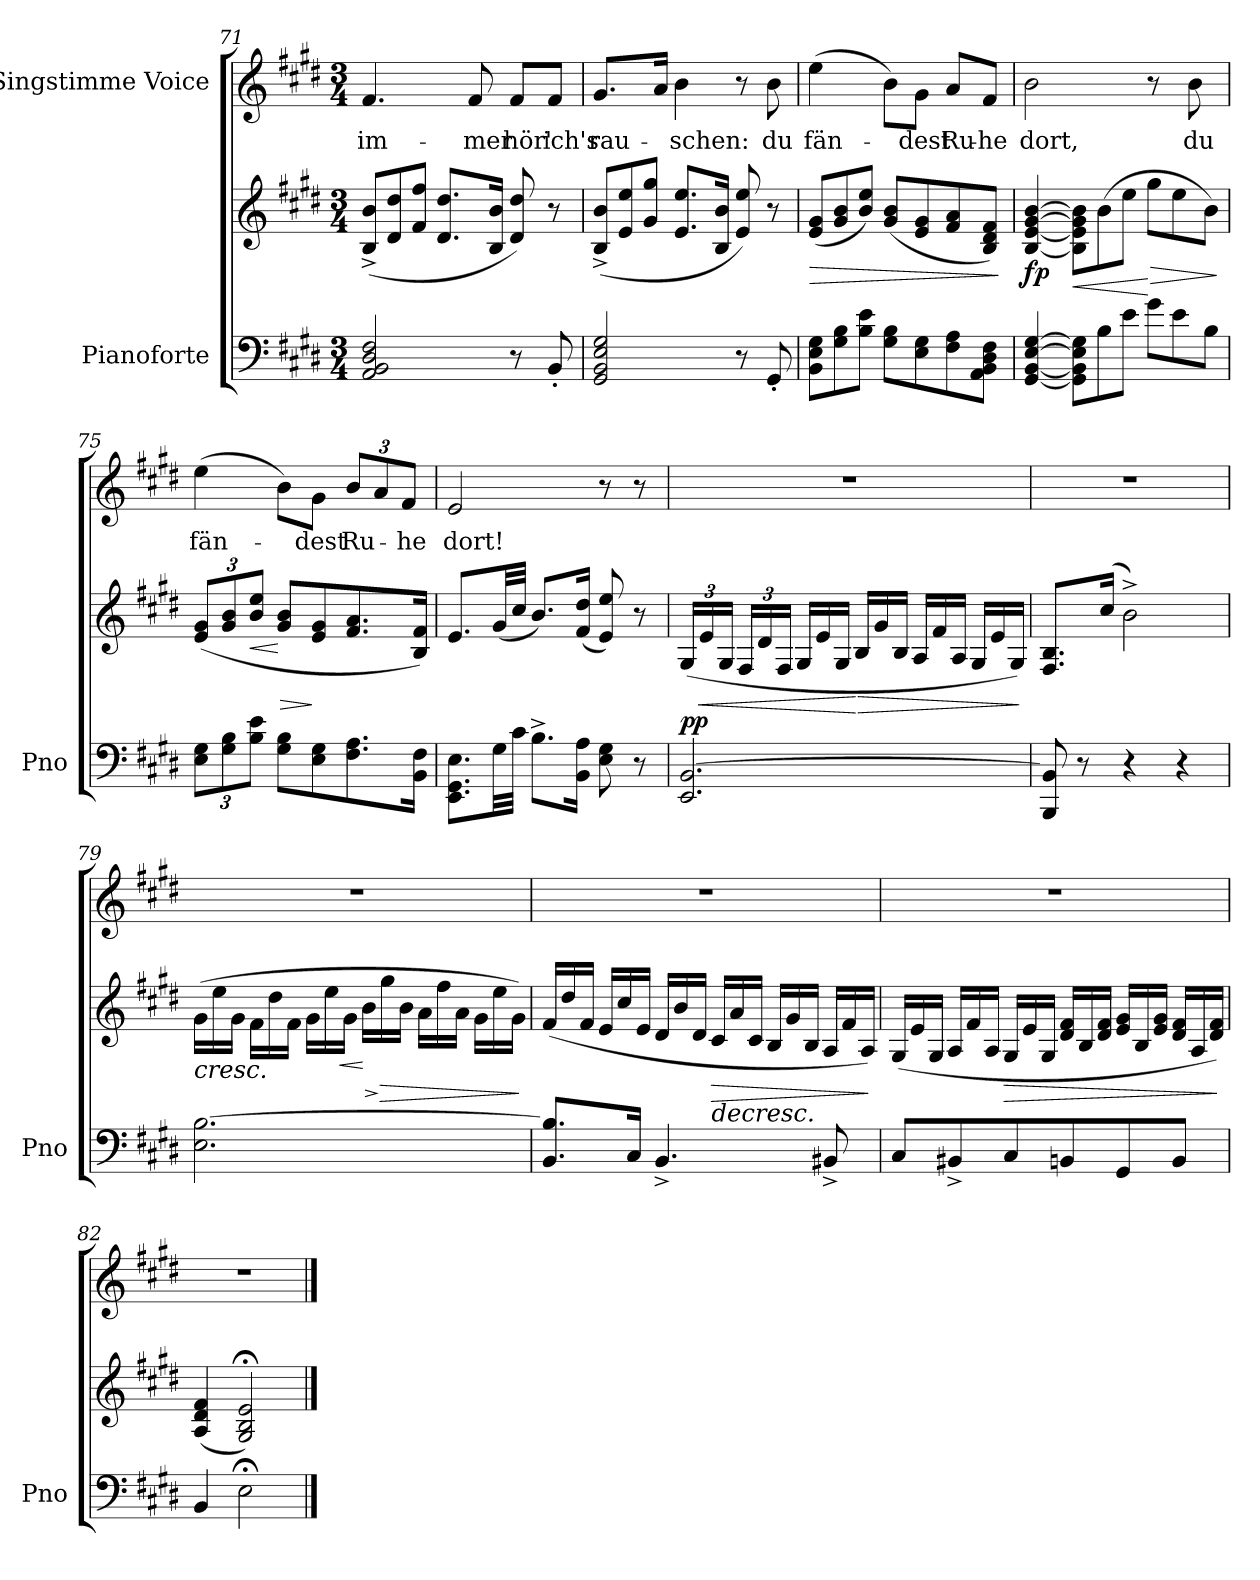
**kern	**kern	**dynam	**kern	**text
*part2	*part2	*part2	*part1	*part1
*staff3	*staff2	*staff2/3	*staff1	*staff1
*I"Pianoforte	*	*	*I"Singstimme Voice	*
*I'Pno	*	*	*	*
*clefF4	*clefG2	*	*clefG2	*
*k[f#c#g#d#]	*k[f#c#g#d#]	*	*k[f#c#g#d#]	*
*M3/4	*M3/4	*	*M3/4	*
*	*Xtuplet	*	*	*
=71	=71	=71	=71	=71
!	!	!	!	!LO:LY:b
2AA/ 2BB/ 2D#/ 2F#/	(<12B/^ 12b/^L	.	4.f#/	im-
.	12d#/ 12dd#/	.	.	.
.	12f#/ 12ff#/J	.	.	.
.	8.d#/ 8.dd#/L	.	.	.
!	!	!	!	!LO:LY:b
.	.	.	8f#/	-mer
.	16B/ 16b/Jk	.	.	.
!	!	!	!	!LO:LY:b
8r	8d#/ 8dd#/)	.	8f#/L	hör'
!	!	!	!	!LO:LY:b
8BB'/	8r	.	8f#/J	ich's
=72	=72	=72	=72	=72
!	!	!	!	!LO:LY:b
2GG#/ 2BB/ 2E/ 2G#/	(<12B/^ 12b/^L	.	8.g#/L	rau-
.	12e/ 12ee/	.	.	.
.	12g#/ 12gg#/J	.	.	.
.	.	.	16a/Jk	.
!	!	!	!	!LO:LY:b
.	8.e/ 8.ee/L	.	4b\	-schen:
.	16B/ 16b/Jk	.	.	.
8r	8e/ 8ee/)	.	8r	.
!	!	!	!	!LO:LY:b
8GG#'/	8r	.	8b\	du
!!LO:LB:g=z
=73	=73	=73	=73	=73
*Xtuplet	*	*	*	*
!	!	!LO:HP:b	!	!LO:LY:b
12BB\ 12E\ 12G#\L	(<12e/ 12g#/L	>	(>4ee\	fän-
12G#\ 12B\	12g#/ 12b/	.	.	.
12B\ 12e\J	12b/ 12ee/J)	.	.	.
8G#\ 8B\L	(<8g#/ 8b/L	.	8b\L)	.
!	!	!	!	!LO:LY:b
8E\ 8G#\	8e/ 8g#/	.	8g#\J	-dest
!	!	!	!	!LO:LY:b
8F#\ 8A\	8f#/ 8a/	.	8a/L	Ru-
!	!	!	!	!LO:LY:b
8AA\ 8BB\ 8D#\ 8F#\J	8B/ 8d#/ 8f#/J)	.	8f#/J	-he
.	.	]	.	.
=74	=74	=74	=74	=74
!	!	!LO:DY:b	!	!LO:LY:b
[4GG#/ [4BB/ [4E/ [4G#/	[4B/ [4e/ [4g#/ [4b/	fp	2b\	dort,
!	!	!LO:HP:b	!	!
12GG#\] 12BB\] 12E\] 12G#\]L	12B\] 12e\] 12g#\] 12b\]L	<	.	.
12B\	(>12b\	.	.	.
12e\J	12ee\J	.	.	.
!	!	!LO:HP:n=1:b	!	!
12g#\L	12gg#\L	[ >	8r	.
12e\	12ee\	.	.	.
!	!	!	!	!LO:LY:b
.	.	.	8b\	du
12B\J	12b\J)	.	.	.
.	.	]	.	.
=75	=75	=75	=75	=75
*tuplet	*	*	*	*
*Xbrackettup	*tuplet	*	*	*
*	*Xbrackettup	*	*	*
!	!	!	!	!LO:LY:b
12E\ 12G#\L	(<12e/ 12g#/L	.	(>4ee\	fän-
12G#\ 12B\	12g#/ 12b/	.	.	.
!	!	!LO:HP:b	!	!
12B\ 12e\J	12b/ 12ee/J	<	.	.
!	!	!LO:HP:n=1:b	!	!
8G#\ 8B\L	8g#/ 8b/L	[ >	8b\L)	.
!	!	!	!	!LO:LY:b
8E\ 8G#\	8e/ 8g#/	]	8g#\J	-dest
*	*	*	*Xbrackettup	*
!	!	!	!	!LO:LY:b
8.F#\ 8.A\	8.f#/ 8.a/	.	12b/L	Ru-
.	.	.	12a/	.
!	!	!	!	!LO:LY:b
.	.	.	12f#/J	-he
16BB\ 16F#\Jk	16B/ 16f#/Jk)	.	.	.
=76	=76	=76	=76	=76
!	!	!	!	!LO:LY:b
8.EE\ 8.GG#\ 8.E\L	8.e/L	.	2e/	dort!
32G#\LL	(<32g#/LL	.	.	.
32c#\JJJ	32cc#/JJJ	.	.	.
8.B^\L	8.b/L)	.	.	.
16BB\ 16A\Jk	(<16f#/ 16dd#/Jk	.	.	.
8E\ 8G#\	8e/ 8ee/)	.	8r	.
8r	8r	.	8r	.
!!LO:LB:g=z
=77	=77	=77	=77	=77
!	!	!LO:DY:a=2	!	!
2.EE/ [2.BB/	(<24G#/LL	pp	2.r	.
!	!	!LO:HP:b	!	!
.	24e/	<	.	.
.	24G#/JJ	.	.	.
.	24F#/LL	.	.	.
.	24d#/	.	.	.
.	24F#/JJ	.	.	.
*	*Xtuplet	*	*	*
.	24G#/LL	.	.	.
.	24e/	.	.	.
.	24G#/JJ	.	.	.
!	!	!LO:HP:n=1:b	!	!
.	24B/LL	[ >	.	.
.	24g#/	.	.	.
.	24B/JJ	.	.	.
.	24A/LL	.	.	.
.	24f#/	.	.	.
.	24A/JJ	.	.	.
.	24G#/LL	.	.	.
.	24e/	.	.	.
.	24G#/JJ)	.	.	.
.	.	]	.	.
!!LO:PB:g=z
=78	=78	=78	=78	=78
8BBB/ 8BB/]	8.F#/ 8.B/L	.	2.r	.
8r	.	.	.	.
.	(>16cc#/Jk	.	.	.
4r	2b^\)	.	.	.
4r	.	.	.	.
=79	=79	=79	=79	=79
!	!	!LO:HP:b	!	!
2.E\ [2.B\	(>24g#\LL	<	2.r	.
.	24ee\	.	.	.
.	24g#\JJ	.	.	.
.	24f#\LL	.	.	.
.	24dd#\	.	.	.
.	24f#\JJ	.	.	.
.	24g#\LL	.	.	.
.	24ee\	.	.	.
!	!	!LO:HP:b	!	!
.	24g#\JJ	<	.	.
!	!	!LO:HP:n=1:b	!	!
.	24b\LL	[ [ >	.	.
!	!	!LO:HP:n=1:b	!	!
.	24gg#\	] >	.	.
.	24b\JJ	.	.	.
.	24a\LL	.	.	.
.	24ff#\	.	.	.
.	24a\JJ	.	.	.
.	24g#\LL	.	.	.
.	24ee\	.	.	.
.	24g#\JJ)	.	.	.
.	.	]	.	.
=80	=80	=80	=80	=80
8.BB/ 8.B/]L	(<24f#/LL	.	2.r	.
.	24dd#/	.	.	.
.	24f#/JJ	.	.	.
.	24e/LL	.	.	.
.	24cc#/	.	.	.
16C#/Jk	.	.	.	.
.	24e/JJ	.	.	.
4.BB^/	24d#/LL	.	.	.
.	24b/	.	.	.
.	24d#/JJ	.	.	.
!	!LO:TX:b:i:t=decresc.	!	!	!
!	!	!LO:HP:b	!	!
.	24c#/LL	>	.	.
.	24a/	.	.	.
.	24c#/JJ	.	.	.
.	24B/LL	.	.	.
.	24g#/	.	.	.
.	24B/JJ	.	.	.
8BB#X^/	24A/LL	.	.	.
.	24f#/	.	.	.
.	24A/JJ)	.	.	.
.	.	]	.	.
!!LO:LB:g=z
=81	=81	=81	=81	=81
8C#/L	(<24G#/LL	.	2.r	.
.	24e/	.	.	.
.	24G#/JJ	.	.	.
8BB#X^/	24A/LL	.	.	.
.	24f#/	.	.	.
.	24A/JJ	.	.	.
!	!	!LO:HP:b	!	!
8C#/	24G#/LL	>	.	.
.	24e/	.	.	.
.	24G#/JJ	.	.	.
8BBn/	24d#/ 24f#/LL	.	.	.
.	24B/	.	.	.
.	24d#/ 24f#/JJ	.	.	.
8GG#/	24e/ 24g#/LL	.	.	.
.	24B/	.	.	.
.	24e/ 24g#/JJ	.	.	.
8BB/J	24d#/ 24f#/LL	.	.	.
.	24A/	.	.	.
.	24d#/ 24f#/JJ)	.	.	.
.	.	]	.	.
!!LO:PB:g=z
=82	=82	=82	=82	=82
4BB/	(<4A/ 4d#/ 4f#/	.	2.r	.
2E;<\	2G#/;< 2B/;< 2e/;<)	.	.	.
==	==	==	==	==
*-	*-	*-	*-	*-
